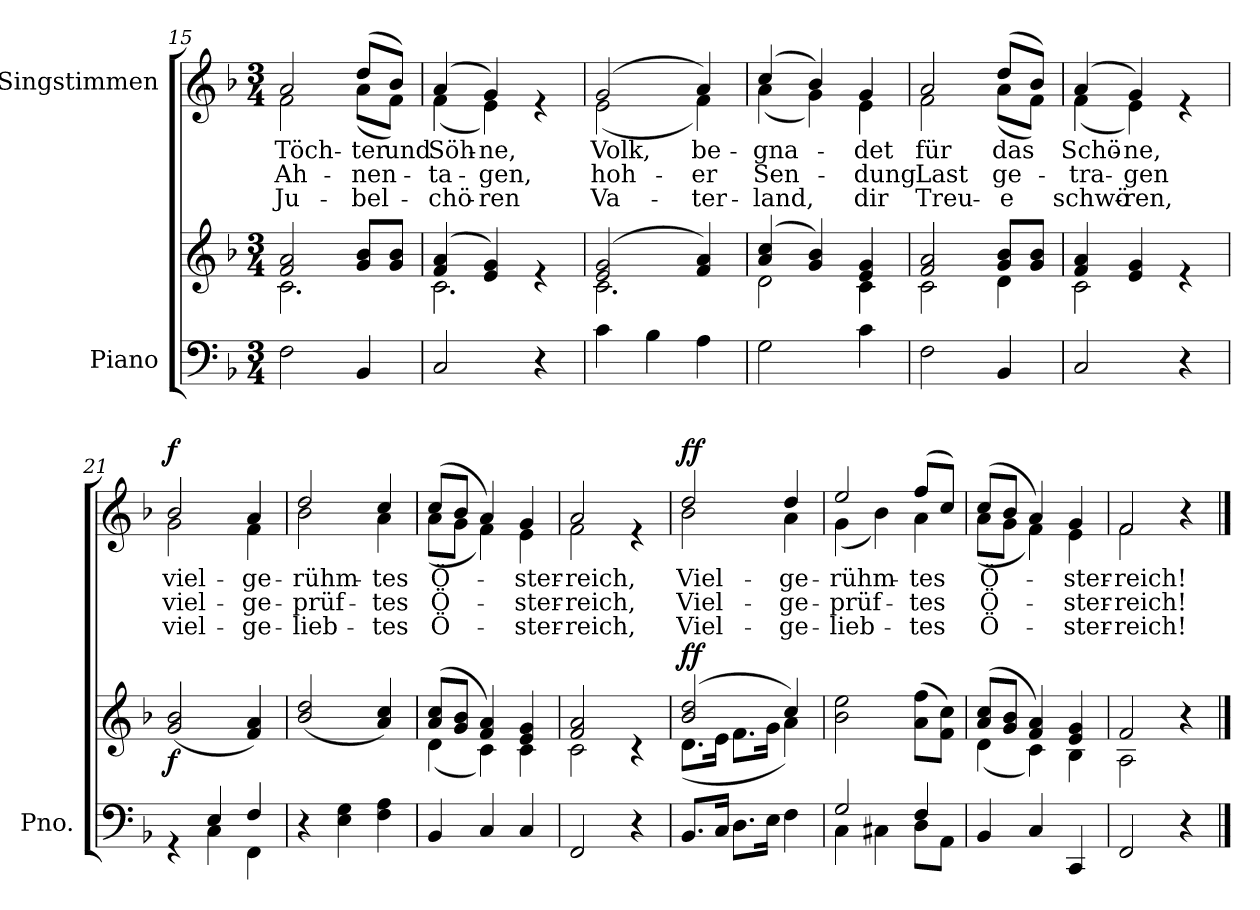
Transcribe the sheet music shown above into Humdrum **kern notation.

**kern	**kern	**dynam	**kern	**text	**text	**text	**dynam
*part2	*part2	*part2	*part1	*part1	*part1	*part1	*part1
*staff3	*staff2	*staff2/3	*staff1	*staff1	*staff1	*staff1	*staff1
*I"Piano	*	*	*I"Singstimmen	*	*	*	*
*I'Pno.	*	*	*	*	*	*	*
*clefF4	*clefG2	*	*clefG2	*	*	*	*
*k[b-]	*k[b-]	*	*k[b-]	*	*	*	*
*M3/4	*M3/4	*	*M3/4	*	*	*	*
=15	=15	=15	=15	=15	=15	=15	=15
*	*^	*	*	*	*	*	*
!	!	!	!	!	!LO:LY:b	!LO:LY:b	!LO:LY:b	!
*	*	*	*	*^	*	*	*	*
2F\	2f/ 2a/	2.c\	.	2a/	2f\	Töch-	Ah-	Ju-	.
!	!	!	!	!	!	!LO:LY:b	!LO:LY:b	!LO:LY:b	!
4BB-/	8g/ 8b-/L	.	.	(8dd/L	(8a\L	-ter	-nen-	-bel-	.
!	!	!	!	!	!	!LO:LY:b	!	!	!
.	8g/ 8b-/J	.	.	8b-/J)	8f\J)	und	.	.	.
=16	=16	=16	=16	=16	=16	=16	=16	=16	=16
!	!	!	!	!	!	!LO:LY:b	!LO:LY:b	!LO:LY:b	!
2C/	(4f/ 4a/	2.c\	.	(4a/	(4f\	Söh-	-ta-	-chö-	.
!	!	!	!	!	!	!LO:LY:b	!LO:LY:b	!LO:LY:b	!
.	4e/ 4g/)	.	.	4g/)	4e\)	-ne,	-gen,	-ren	.
4r	4re	.	.	4re	4ryy	.	.	.	.
!!LO:LB:g=z	!!
=17	=17	=17	=17	=17	=17	=17	=17	=17	=17
!	!	!	!	!	!	!LO:LY:b	!LO:LY:b	!LO:LY:b	!
4c\	(2e/ 2g/	2.c\	.	(2g/	(2e\	Volk,	hoh-	Va-	.
4B-\	.	.	.	.	.	.	.	.	.
!	!	!	!	!	!	!LO:LY:b	!LO:LY:b	!LO:LY:b	!
4A\	4f/ 4a/)	.	.	4a/)	4f\)	be-	-er	-ter-	.
=18	=18	=18	=18	=18	=18	=18	=18	=18	=18
!	!	!	!	!	!	!LO:LY:b	!LO:LY:b	!LO:LY:b	!
2G\	(4a/ 4cc/	2d\	.	(4cc/	(4a\	-gna-	Sen-	land,	.
.	4g/ 4b-/)	.	.	4b-/)	4g\)	.	.	.	.
!	!	!	!	!	!	!LO:LY:b	!LO:LY:b	!LO:LY:b	!
4c\	4e/ 4g/	4c\	.	4g/	4e\	-det	-dung	dir	.
=19	=19	=19	=19	=19	=19	=19	=19	=19	=19
!	!	!	!	!	!	!LO:LY:b	!LO:LY:b	!LO:LY:b	!
2F\	2f/ 2a/	2c\	.	2a/	2f\	für	Last	Treu-	.
!	!	!	!	!	!	!LO:LY:b	!LO:LY:b	!LO:LY:b	!
4BB-/	8g/ 8b-/L	4d\	.	(8dd/L	(8a\L	-das	ge-	e	.
.	8g/ 8b-/J	.	.	8b-/J)	8f\J)	.	.	.	.
=20	=20	=20	=20	=20	=20	=20	=20	=20	=20
!	!	!	!	!	!	!LO:LY:b	!LO:LY:b	!LO:LY:b	!
2C/	4f/ 4a/	2c\	.	(4a/	(4f\	Schö-	-tra-	schwö-	.
!	!	!	!	!	!	!LO:LY:b	!LO:LY:b	!LO:LY:b	!
.	4e/ 4g/	.	.	4g/)	4e\)	-ne,	-gen	-ren,	.
4r	4re	4ryy	.	4re	4ryy	.	.	.	.
=21	=21	=21	=21	=21	=21	=21	=21	=21	=21
*^	*	*	*	*	*	*	*	*	*
!	!	!	!	!LO:DY:b	!	!	!LO:LY:b	!LO:LY:b	!LO:LY:b	!LO:DY:a
*	*	*v	*v	*	*	*	*	*	*	*
4rGG	4ryy	(>2g/ 2b-/	f	2b-/	2g\	viel-	viel-	viel-	f
4E/	4C\	.	.	.	.	.	.	.	.
!	!	!	!	!	!	!LO:LY:b	!LO:LY:b	!LO:LY:b	!
4F/	4FF\	4f/ 4a/)	.	4a/	4f\	-ge-	-ge-	-ge-	.
=22	=22	=22	=22	=22	=22	=22	=22	=22	=22
!	!	!	!	!	!	!LO:LY:b	!LO:LY:b	!LO:LY:b	!
*v	*v	*	*	*	*	*	*	*	*
4r	(>2b-/ 2dd/	.	2dd/	2b-\	-rühm-	-prüf-	-lieb-	.
4E\ 4G\	.	.	.	.	.	.	.	.
!	!	!	!	!	!LO:LY:b	!LO:LY:b	!LO:LY:b	!
4F\ 4A\	4a/ 4cc/)	.	4cc/	4a\	-tes	-tes	-tes	.
=23	=23	=23	=23	=23	=23	=23	=23	=23
*	*^	*	*	*	*	*	*	*
!	!	!	!	!	!	!LO:LY:b	!LO:LY:b	!LO:LY:b	!
4BB-/	(8a/ 8cc/L	(4d\	.	(8cc/L	(8a\L	Ö-	Ö-	Ö-	.
.	8g/ 8b-/J	.	.	8b-/J	8g\J	.	.	.	.
4C/	4f/ 4a/)	4c\)	.	4a/)	4f\)	.	.	.	.
!	!	!	!	!	!	!LO:LY:b	!LO:LY:b	!LO:LY:b	!
4C/	4e/ 4g/	4c\	.	4g/	4e\	-ster-	-ster-	-ster-	.
=24	=24	=24	=24	=24	=24	=24	=24	=24	=24
!	!	!	!	!	!	!LO:LY:b	!LO:LY:b	!LO:LY:b	!
2FF/	2f/ 2a/	2c\	.	2a/	2f\	-reich,	-reich,	-reich,	.
4r	4rc	4ryy	.	4re	4ryy	.	.	.	.
!!LO:LB:g=z	!!
=25	=25	=25	=25	=25	=25	=25	=25	=25	=25
!	!	!	!LO:DY:a	!	!	!LO:LY:b	!LO:LY:b	!LO:LY:b	!LO:DY:a
8.BB-/L	(2b-/ 2dd/	(8.d\L	ff	2dd/	2b-\	Viel-	Viel-	Viel-	ff
16C/Jk	.	16e\Jk	.	.	.	.	.	.	.
8.D\L	.	8.f\L	.	.	.	.	.	.	.
16E\Jk	.	16g\Jk	.	.	.	.	.	.	.
!	!	!	!	!	!	!LO:LY:b	!LO:LY:b	!LO:LY:b	!
4F\	4cc/)	4a\)	.	4dd/	4a\	-ge-	-ge-	-ge-	.
=26	=26	=26	=26	=26	=26	=26	=26	=26	=26
*^	*	*	*	*	*	*	*	*	*
!	!	!	!	!	!	!	!LO:LY:b	!LO:LY:b	!LO:LY:b	!
*	*	*v	*v	*	*	*	*	*	*	*
2G/	4C\	2b-\ 2ee\	.	2ee/	(4g\	-rühm-	-prüf-	-lieb-	.
.	4C#X\	.	.	.	4b-\)	.	.	.	.
!	!	!	!	!	!	!LO:LY:b	!LO:LY:b	!LO:LY:b	!
4F/	8D\L	(>8a\ 8ff\L	.	(>8ff/L	4a\	-tes	-tes	-tes	.
.	8AA\J	8f\ 8cc\J)	.	8cc/J)	.	.	.	.	.
=27	=27	=27	=27	=27	=27	=27	=27	=27	=27
*	*	*^	*	*	*	*	*	*	*
!	!	!	!	!	!	!	!LO:LY:b	!LO:LY:b	!LO:LY:b	!
*v	*v	*	*	*	*	*	*	*	*	*
4BB-/	(8a/ 8cc/L	(4d\	.	(8cc/L	(8a\L	Ö-	Ö-	Ö-	.
.	8g/ 8b-/J	.	.	8b-/J	8g\J	.	.	.	.
4C/	4f/ 4a/)	4c\)	.	4a/)	4f\)	.	.	.	.
!	!	!	!	!	!	!LO:LY:b	!LO:LY:b	!LO:LY:b	!
4CC/	4e/ 4g/	4B-\	.	4g/	4e\	-ster-	-ster-	-ster-	.
=28	=28	=28	=28	=28	=28	=28	=28	=28	=28
!	!	!	!	!	!	!LO:LY:b	!LO:LY:b	!LO:LY:b	!
2FF/	2f/	2A\	.	2f/	2f\	-reich!	-reich!	-reich!	.
4r	4r	4ryy	.	4r	4ryy	.	.	.	.
*	*v	*v	*	*	*	*	*	*	*
*	*	*	*v	*v	*	*	*	*
==	==	==	==	==	==	==	==
*-	*-	*-	*-	*-	*-	*-	*-
